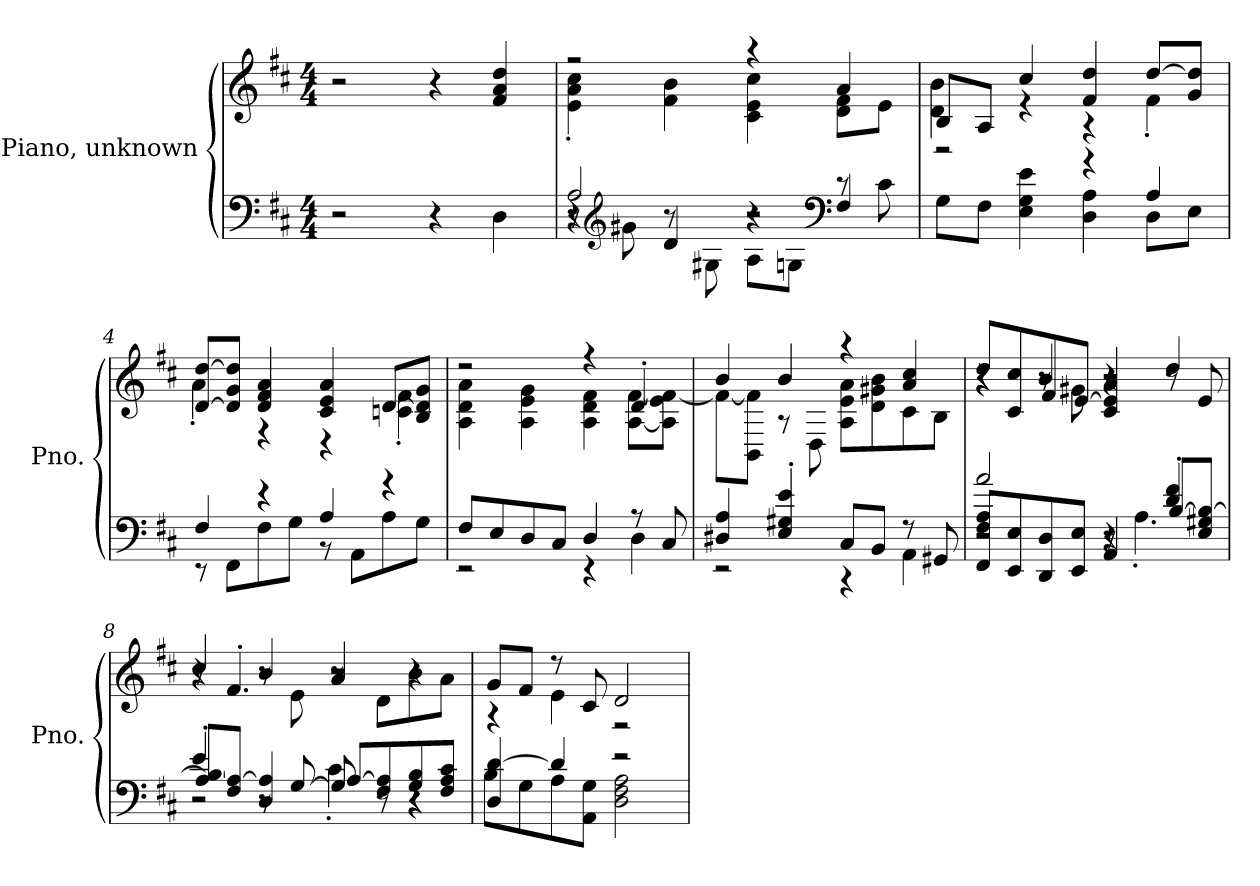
**kern	**kern
*part1	*part1
*staff2	*staff1
*I"Piano, unknown	*
*I'Pno.	*
*clefF4	*clefG2
*k[f#c#]	*k[f#c#]
*M4/4	*M4/4
*MM120	*MM120
=1	=1
2r	2r
4r	4r
4D\	4f#/ 4a/ 4dd/
=2	=2
*^	*^
*	*^	*	*
4r	8r	2A/	2r	4e\' 4a\' 4cc#\'
*clefG2	*	*	*	*
.	8g#X\	.	.	.
4d/	8r	.	.	4f#\ 4b\
.	8G#X\	.	.	.
2r	8A\L	4r	4r	4c#\ 4e\ 4cc#\
.	8Gn\J	.	.	.
*clefF4	*	*	*	*
.	8r	4F#/	4a/	8d\ 8f#\L
.	8c#\	.	.	8e\J
*	*v	*v	*	*
=3	=3	=3	=3
2r	8G\L	8B/L	4d\ 4b\
.	8F#\J	8A/J	.
.	4E\ 4G\ 4e\	4cc#/	4r
4r	4D\ 4A\	4f#/ 4dd/	4r
4A/	8D\L	[8dd/L	4f#'\
.	8E\J	8g/ 8dd/]J	.
=4	=4	=4	=4
4F#/	8r	[8d/ [8dd/L	4a'\
.	8FF#\L	8d/] 8g/ 8dd/]J	.
4r	8F#\	4d/ 4f#/ 4a/	4r
.	8G\J	.	.
4A/	8r	4c#/ 4e/ 4a/	4r
.	8AA\L	.	.
4r	8A\	[8d/L	4cn\' 4f#\'
.	8G\J	8B/ 8d/] 8g/J	.
!!LO:LB:g=z	!!
=5	=5	=5	=5
8F#/L	2r	2r	4A\ 4d\ 4a\
8E/	.	.	.
8D/	.	.	4A\ 4e\ 4g\
8C#/J	.	.	.
4D/	4r	4r	4A\ 4d\ 4f#\
8r	4D\	4d'/	[8A\ [8f#\L
8C#/	.	.	8A\] 8e\ 8f#\_J
=6	=6	=6	=6
4D#X/ 4A/	2r	4b/	8f#\L_
.	.	.	8BB\ 8f#\]J
4E/' 4G#X/' 4e/'	.	4b/	8r
.	.	.	8D\
8C#/L	4r	4r	8A\ 8e\ 8a\L
8BB/J	.	.	8d\ 8g#X\ 8b\
8r	4AA\	4a/ 4cc#/	8c#\
8GG#X/	.	.	8B\J
=7	=7	=7	=7
*	*^	*	*^
2a/	2r	8FF#/ 8F#/ 8A/L	4r	4r	8dd/L
.	.	8EE/ 8E/	.	.	8c#/ 8cc#/
.	.	8DD/ 8D/	4b/	8r	8f#/
.	.	8EE/ 8E/J	.	8g#X\	[8e/J
4AA/	8r	4r	4r	2r	4c#/ 4e/] 4a/
.	4.A'\	.	.	.	.
4d/' 4f#/'	.	[8B/L	4dd/	.	8r
.	.	8E/ 8G#X/ 8B/_J	.	.	8e/
!!LO:LB:g=z	!!	!!
=8	=8	=8	=8	=8	=8
4e'/	2r	[8A/ 8B/]L	4cc#/	4r	8r
.	.	8F#/ 8A/_J	.	.	4.f#'/
8r	.	4D/ 4A/]	4b/	8r	.
[8G/	.	.	.	8e\	.
8G/]	4c#'\	[8A/L	4a/	8r	2r
8r	.	8F#/ 8A/]	.	8d\L	.
4r	4r	8G/ 8B/	4r	8b\	.
.	.	8F#/ 8A/ 8c#/J	.	8a\J	.
*	*v	*v	*	*	*
*	*	*	*v	*v
=9	=9	=9	=9
4D/ [4d/	8B\L	8g/L	4r
.	8G\	8f#/J	.
4d/]	8A\	8r	4e\
.	8AA\ 8G\J	8c#/	.
2r	2D\ 2F#\ 2A\	2d/	2r
*v	*v	*	*
*	*v	*v
=	=
*-	*-
